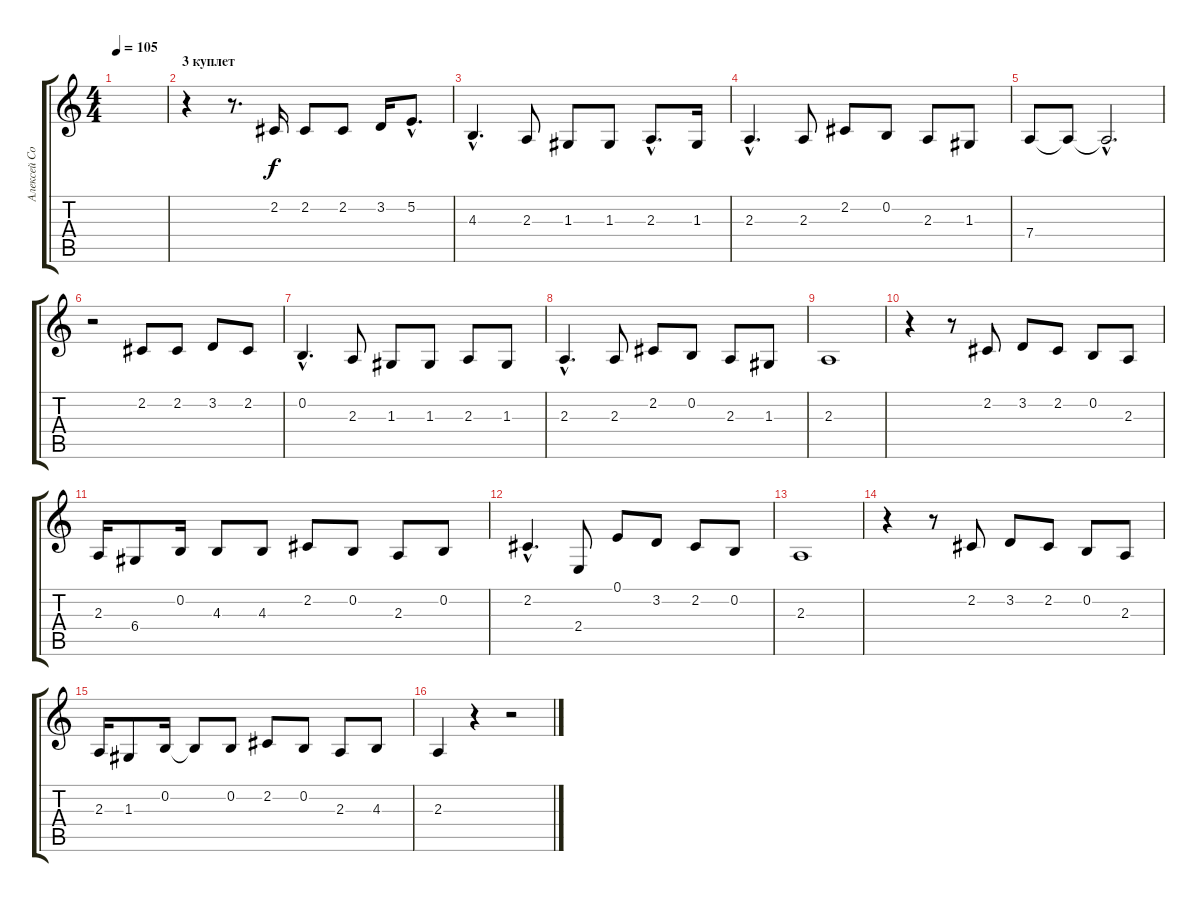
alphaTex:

\track ("Алексей Соловьёв (Вокал)" "Алексей Со") {instrument altosax}
\staff {score tabs}
\tuning (E4 B3 G3 D3 A2 E2) {hide}
\ts (4 4)
\tempo 105
\clef g2
\ks c
|
\section ("" "3 куплет")
r.4 r.8{d} 2.2.16 2.2.8 2.2.8 3.2.16 5.2{hac}.8{d} |
4.3{hac}.4{d} 2.3.8 1.3.8 1.3.8 2.3{hac}.8{d} 1.3.16 |
2.3{hac}.4{d} 2.3.8 2.2.8 0.2.8 2.3.8 1.3.8 |
7.4.8 7.4{t}.8 7.4{hac t}.2{d} |
r.2 2.2.8 2.2.8 3.2.8 2.2.8 |
0.2{hac}.4{d} 2.3.8 1.3.8 1.3.8 2.3.8 1.3.8 |
2.3{hac}.4{d} 2.3.8 2.2.8 0.2.8 2.3.8 1.3.8 |
2.3.1 |
r.4 r.8 2.2.8 3.2.8 2.2.8 0.2.8 2.3.8 |
2.3.16 6.4.8 0.2.16 4.3.8 4.3.8 2.2.8 0.2.8 2.3.8 0.2.8 |
2.2{hac}.4{d} 2.4.8 0.1.8 3.2.8 2.2.8 0.2.8 |
2.3.1 |
r.4 r.8 2.2.8 3.2.8 2.2.8 0.2.8 2.3.8 |
2.3.16 1.3.8 0.2.16 0.2{t}.8 0.2.8 2.2.8 0.2.8 2.3.8 4.3.8 |
2.3.4 r.4 r.2
